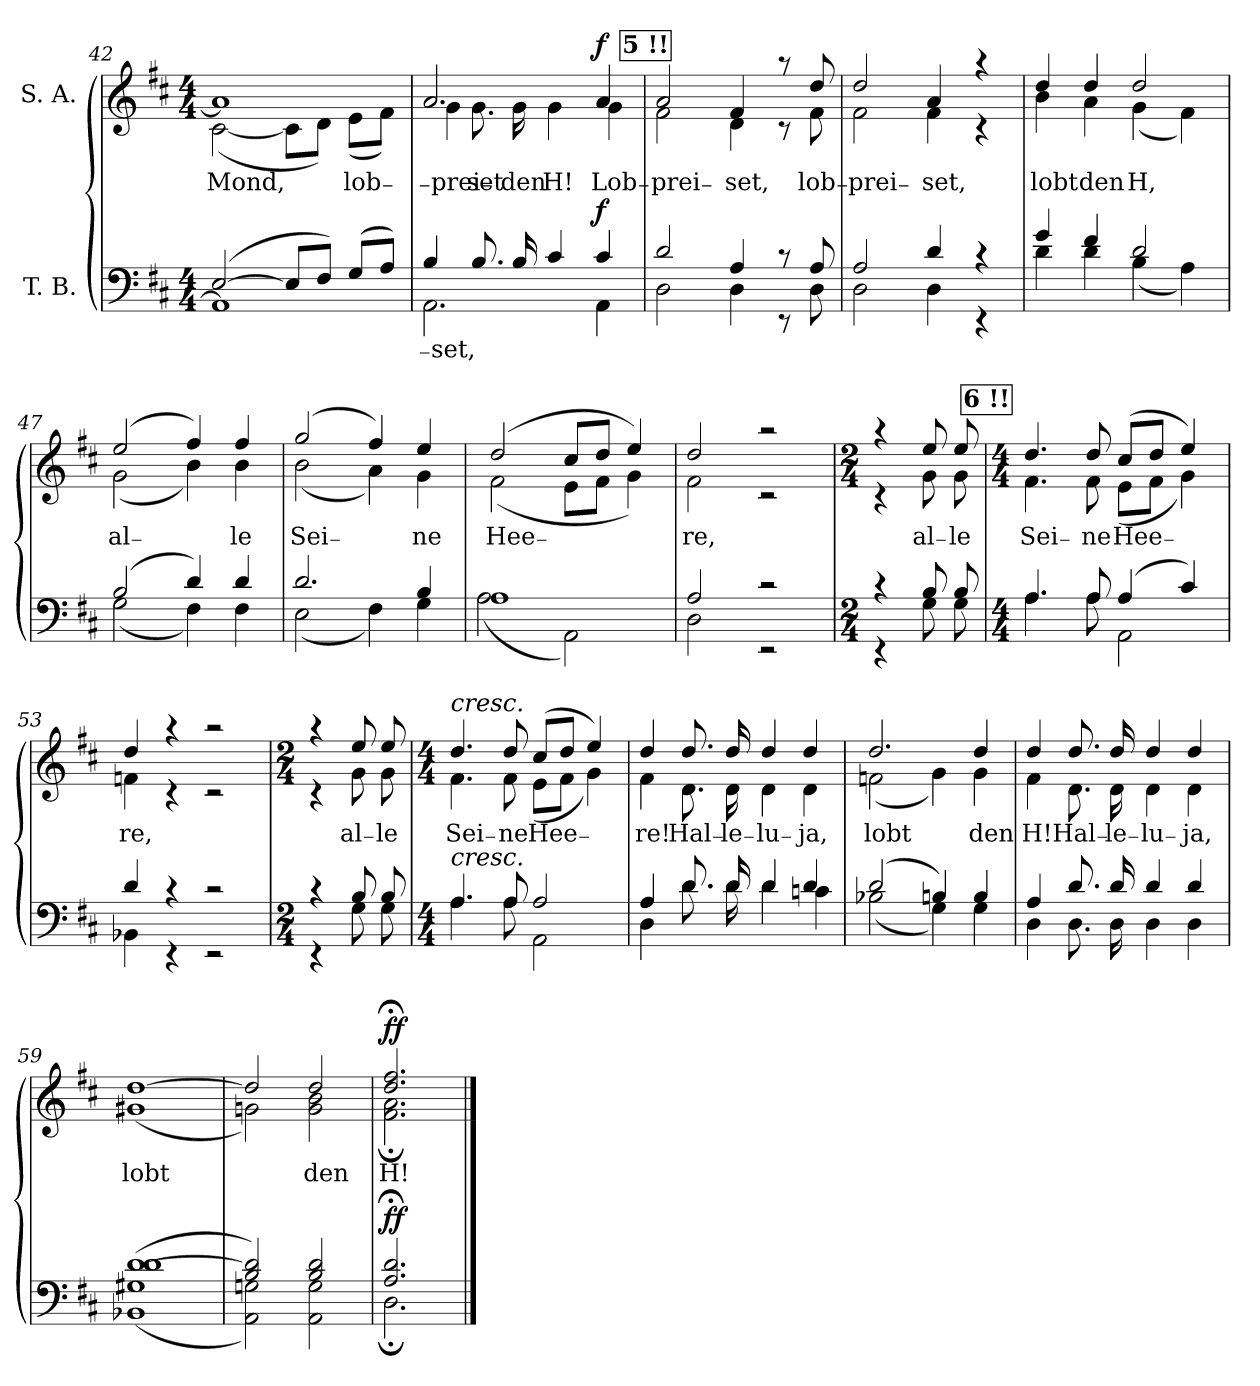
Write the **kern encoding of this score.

**kern	**text	**dynam	**kern	**text	**dynam
*part2	*part2	*part2	*part1	*part1	*part1
*staff2	*staff2	*staff2	*staff1	*staff1	*staff1
*I"T. B.	*	*	*I"S. A.	*	*
*clefF4	*	*	*clefG2	*	*
*k[f#c#]	*	*	*k[f#c#]	*	*
*D:	*	*	*D:	*	*
*M4/4	*	*	*M4/4	*	*
=42	=42	=42	=42	=42	=42
*^	*	*	*^	*	*
!	!	!	!	!	!	!LO:LY:b	!
([>2E/	1AA]	.	.	1a]	(<[<2c#\	Mond,	.
8E/L]	.	.	.	.	8c#\L]	.	.
8F#/J)	.	.	.	.	8d\J)	.	.
!	!	!	!	!	!	!LO:LY:b	!
(>8G/L	.	.	.	.	(<8e\L	lob₋	.
8A/J)	.	.	.	.	8f#\J)	.	.
!!LO:LB:g=z	!!
=43	=43	=43	=43	=43	=43	=43	=43
!	!	!LO:LY:b	!	!	!	!	!
!	!	!	!	!	!	!LO:LY:a	!
!	!	!	!	!	!	!LO:LY:b	!
4B/	2.AA\	₋set,	.	2.a/	4g\	₋prei₋	.
!	!	!	!	!	!	!LO:LY:b	!
8.B/	.	.	.	.	8.g\	set	.
!	!	!	!	!	!	!LO:LY:b	!
16B/	.	.	.	.	16g\	den	.
!	!	!	!	!	!	!LO:LY:b	!
4c#/	.	.	.	.	4g\	H!	.
!	!	!	!LO:DY:a	!	!	!LO:LY:b	!LO:DY:a
4c#/	4AA\	.	f	4a/	4g\	Lob₋	f
!!LO:REH:place=s1:a:B:fs=10.5:t=5	!!
=44	=44	=44	=44	=44	=44	=44	=44
!	!	!	!	!	!	!LO:LY:b	!
2d/	2D\	.	.	2a/	2f#\	prei₋	.
!	!	!	!	!	!	!LO:LY:b	!
4A/	4D\	.	.	4f#/	4d\	set,	.
8rc	8rEE	.	.	8raa	8rc	.	.
!	!	!	!	!	!	!LO:LY:b	!
8A/	8D\	.	.	8dd/	8f#\	lob₋	.
=45	=45	=45	=45	=45	=45	=45	=45
!	!	!	!	!	!	!LO:LY:b	!
2A/	2D\	.	.	2dd/	2f#\	prei₋	.
!	!	!	!	!	!	!LO:LY:b	!
4d/	4D\	.	.	4a/	4f#\	set,	.
4rc	4rEE	.	.	4raa	4rc	.	.
=46	=46	=46	=46	=46	=46	=46	=46
!	!	!	!	!	!	!LO:LY:b	!
4g/	4d\	.	.	4dd/	4b\	lobt	.
!	!	!	!	!	!	!LO:LY:b	!
4f#/	4d\	.	.	4dd/	4a\	den	.
!	!	!	!	!	!	!LO:LY:b	!
2d/	(<4B\	.	.	2dd/	(<4g\	H,	.
.	4A\)	.	.	.	4f#\)	.	.
!!LO:PB:g=z	!!
=47	=47	=47	=47	=47	=47	=47	=47
!	!	!	!	!	!	!LO:LY:b	!
(2B/	(<2G\	.	.	(2ee/	(<2g\	al₋	.
4d/)	4F#\)	.	.	4ff#/)	4b\)	.	.
!	!	!	!	!	!	!LO:LY:b	!
4d/	4F#\	.	.	4ff#/	4b\	le	.
=48	=48	=48	=48	=48	=48	=48	=48
!	!	!	!	!	!	!LO:LY:b	!
2.d/	(<2E\	.	.	(2gg/	(<2b\	Sei₋	.
.	4F#\)	.	.	4ff#/)	4a\)	.	.
!	!	!	!	!	!	!LO:LY:b	!
4B/	4G\	.	.	4ee/	4g\	ne	.
=49	=49	=49	=49	=49	=49	=49	=49
!	!	!	!	!	!	!LO:LY:b	!
1A	(<2A\	.	.	(2dd/	(<2f#\	Hee₋	.
.	2AA\)	.	.	8cc#/L	8e\L	.	.
.	.	.	.	8dd/J	8f#\J	.	.
.	.	.	.	4ee/)	4g\)	.	.
=50	=50	=50	=50	=50	=50	=50	=50
!	!	!	!	!	!	!LO:LY:b	!
2A/	2D\	.	.	2dd/	2f#\	re,	.
2rc	2rEE	.	.	2raa	2rc	.	.
=51	=51	=51	=51	=51	=51	=51	=51
*M2/4	*	*	*	*M2/4	*	*	*
4rc	4rEE	.	.	4raa	4rc	.	.
!	!	!	!	!	!	!LO:LY:b	!
8B/	8G\	.	.	8ee/	8g\	al₋	.
!	!	!	!	!	!	!LO:LY:b	!
8B/	8G\	.	.	8ee/	8g\	le	.
!!LO:LB:g=z	!!
!!LO:REH:place=s1:a:B:fs=10.5:t=6	!!
=52	=52	=52	=52	=52	=52	=52	=52
*M4/4	*	*	*	*M4/4	*	*	*
!	!	!	!	!	!	!LO:LY:b	!
4.A/	4.A\	.	.	4.dd/	4.f#\	Sei₋	.
!	!	!	!	!	!	!LO:LY:b	!
8A/	8A\	.	.	8dd/	8f#\	ne	.
!	!	!	!	!	!	!LO:LY:b	!
(4A/	2AA\	.	.	(>8cc#/L	(<8e\L	Hee₋	.
.	.	.	.	8dd/J	8f#\J	.	.
4c#/)	.	.	.	4ee/)	4g\)	.	.
=53	=53	=53	=53	=53	=53	=53	=53
!	!	!	!	!	!	!LO:LY:b	!
4d/	4BB-X\	.	.	4dd/	4fn\	re,	.
4rc	4rEE	.	.	4raa	4rc	.	.
2rc	2rEE	.	.	2raa	2rc	.	.
=54	=54	=54	=54	=54	=54	=54	=54
*M2/4	*	*	*	*M2/4	*	*	*
4rc	4rEE	.	.	4raa	4rc	.	.
!	!	!	!	!	!	!LO:LY:b	!
8B/	8G\	.	.	8ee/	8g\	al₋	.
!	!	!	!	!	!	!LO:LY:b	!
8B/	8G\	.	.	8ee/	8g\	le	.
=55	=55	=55	=55	=55	=55	=55	=55
*M4/4	*	*	*	*M4/4	*	*	*
!	!	!	!	!LO:TX:a:i:t=cresc.	!	!	!
!LO:TX:a:i:t=cresc.	!	!	!	!	!	!	!
!	!	!	!	!	!	!LO:LY:b	!
4.A/	4.A\	.	.	4.dd/	4.f#\	Sei₋	.
!	!	!	!	!	!	!LO:LY:b	!
8A/	8A\	.	.	8dd/	8f#\	ne	.
!	!	!	!	!	!	!LO:LY:b	!
2A/	2AA\	.	.	(>8cc#/L	(<8e\L	Hee₋	.
.	.	.	.	8dd/J	8f#\J	.	.
.	.	.	.	4ee/)	4g\)	.	.
=56	=56	=56	=56	=56	=56	=56	=56
!	!	!	!	!	!	!LO:LY:b	!
4A/	4D\	.	.	4dd/	4f#\	re!	.
!	!	!	!	!	!	!LO:LY:b	!
8.d/	8.d\	.	.	8.dd/	8.d\	Hal₋	.
!	!	!	!	!	!	!LO:LY:b	!
16d/	16d\	.	.	16dd/	16d\	le₋	.
!	!	!	!	!	!	!LO:LY:b	!
4d/	4d\	.	.	4dd/	4d\	lu₋	.
!	!	!	!	!	!	!LO:LY:b	!
4d/	4cn\	.	.	4dd/	4d\	ja,	.
!!LO:LB:g=z	!!
=57	=57	=57	=57	=57	=57	=57	=57
!	!	!	!	!	!	!LO:LY:b	!
(2d/	(<2B-X\	.	.	2.dd/	(<2fn\	lobt	.
4Bn/)	4G\)	.	.	.	4g\)	.	.
!	!	!	!	!	!	!LO:LY:b	!
4B/	4G\	.	.	4dd/	4g\	den	.
=58	=58	=58	=58	=58	=58	=58	=58
!	!	!	!	!	!	!LO:LY:b	!
4A/	4D\	.	.	4dd/	4f#\	H!	.
!	!	!	!	!	!	!LO:LY:b	!
8.d/	8.D\	.	.	8.dd/	8.d\	Hal₋	.
!	!	!	!	!	!	!LO:LY:b	!
16d/	16D\	.	.	16dd/	16d\	le₋	.
!	!	!	!	!	!	!LO:LY:b	!
4d/	4D\	.	.	4dd/	4d\	lu₋	.
!	!	!	!	!	!	!LO:LY:b	!
4d/	4D\	.	.	4dd/	4d\	ja,	.
=59	=59	=59	=59	=59	=59	=59	=59
!	!	!	!	!	!	!LO:LY:b	!
(>[>1d 1d	(<1BB-X 1G#X	.	.	[>1dd	(<1g#X	lobt	.
=60	=60	=60	=60	=60	=60	=60	=60
2B/ 2d/])	2AA\ 2Gni\)	.	.	2dd/]	2gni\)	.	.
!	!	!	!	!	!	!LO:LY:b	!
2B/ 2d/	2AA\ 2G\	.	.	2dd/	2g\ 2b\	den	.
=61	=61	=61	=61	=61	=61	=61	=61
!	!	!	!LO:DY:a	!	!	!LO:LY:b	!LO:DY:a
2.A/;< 2.d/;<	2.D;\	.	ff	2.dd/;< 2.ff#/;<	2.f#\; 2.a\;	H!	ff
*v	*v	*	*	*	*	*	*
*	*	*	*v	*v	*	*
==	==	==	==	==	==
*-	*-	*-	*-	*-	*-
